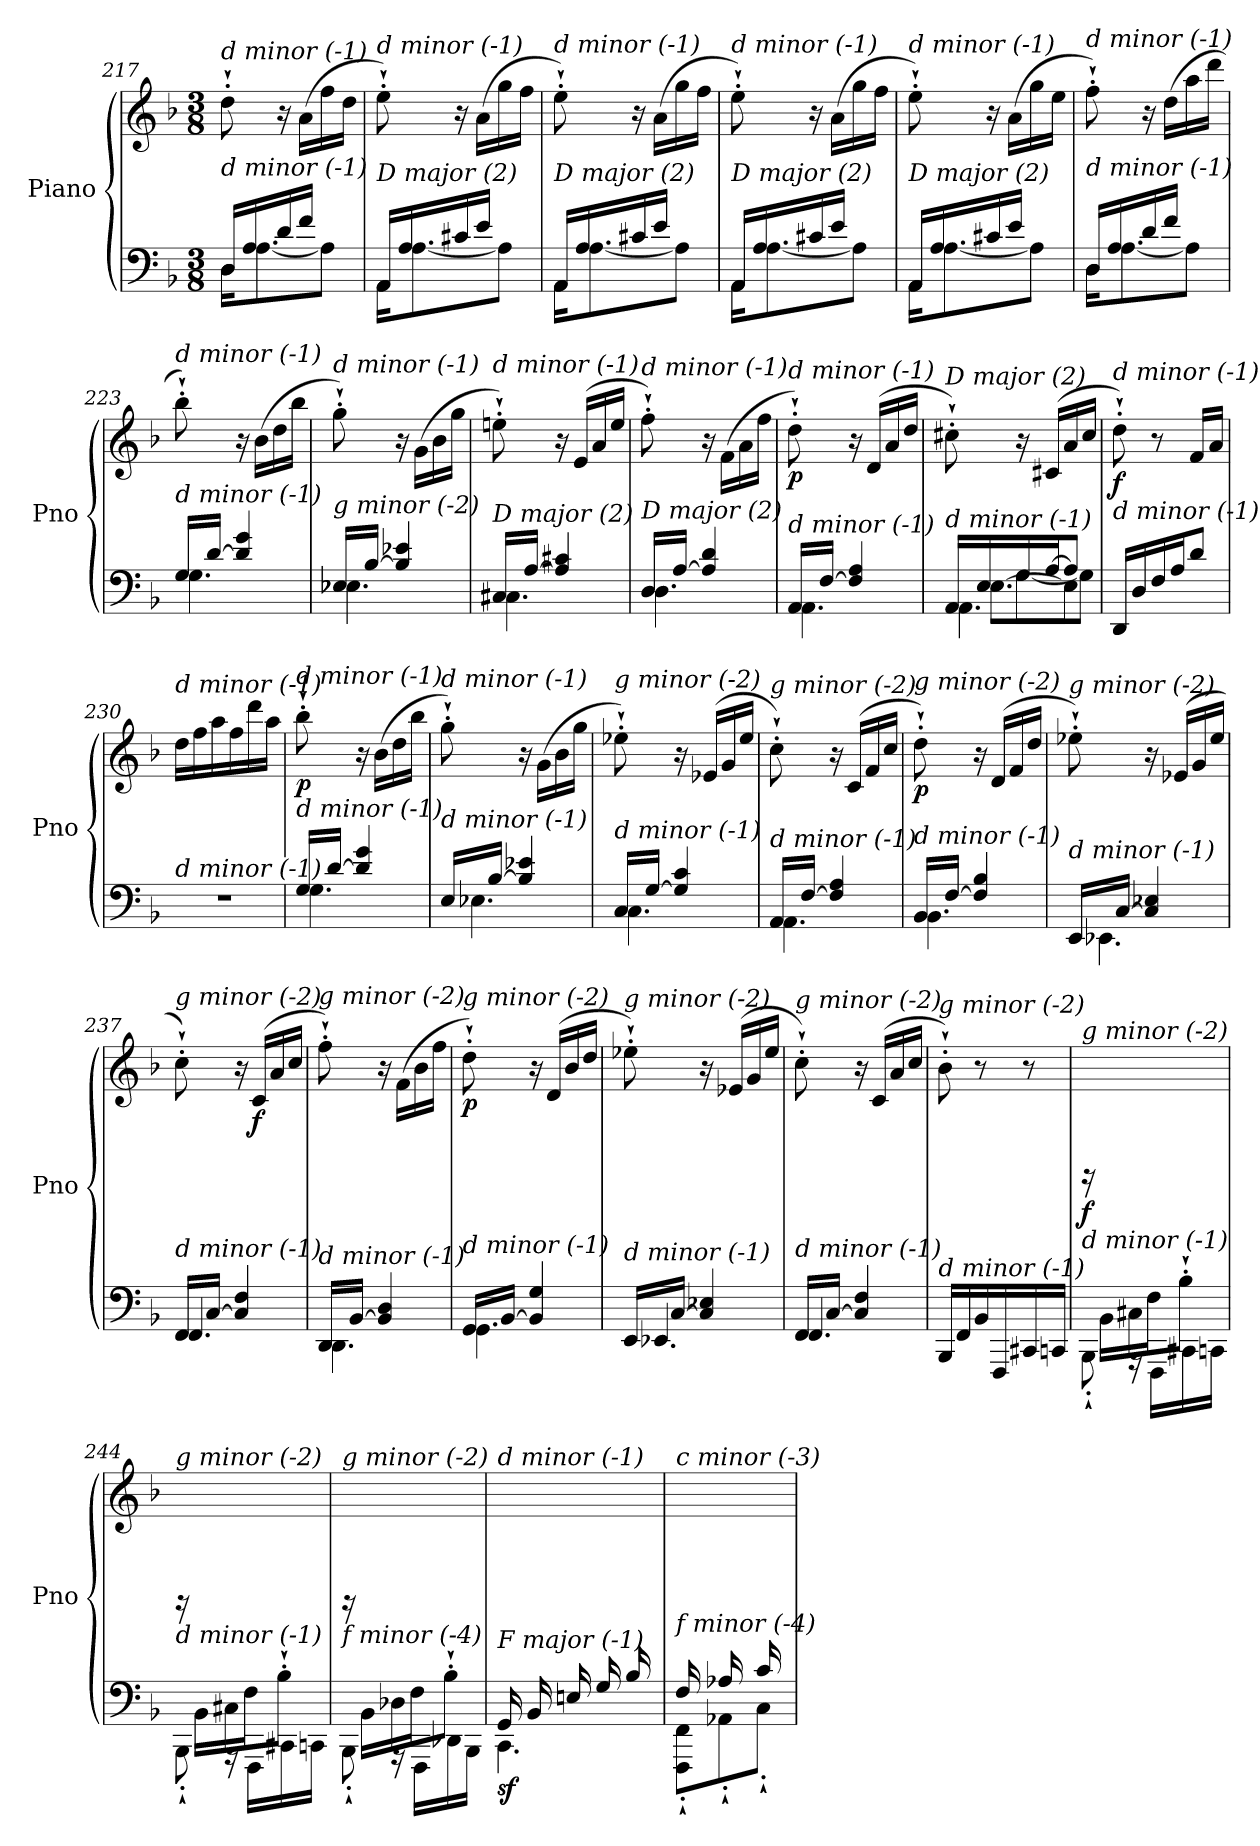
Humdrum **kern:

**kern	**kern	**dynam
*part1	*part1	*part1
*staff2	*staff1	*staff1/2
*I"Piano	*	*
*I'Pno	*	*
!!LO:LB:g=z
*clefF4	*clefG2	*
*k[b-]	*k[b-]	*
*M3/8	*M3/8	*
=217	=217	=217
*^	*	*
!	!	!LO:TX:i:t=d minor (-1)	!
!LO:TX:i:t=d minor (-1)	!	!	!
16D/LL	16D\KL	8dd'`\	.
16A/	[8.A\	.	.
16d/	.	16r	.
16f/JJ	.	(>16a\LL	.
8ryy	8A\J]	16ff\	.
.	.	16dd\JJ	.
=218	=218	=218	=218
!	!	!LO:TX:i:t=d minor (-1)	!
!LO:TX:i:t=D major (2)	!	!	!
16AA/LL	16AA\KL	8ee'`\)	.
16A/	[8.A\	.	.
16c#X/	.	16r	.
16e/JJ	.	(>16a\LL	.
8ryy	8A\J]	16gg\	.
.	.	16ff\JJ	.
=219	=219	=219	=219
!	!	!LO:TX:i:t=d minor (-1)	!
!LO:TX:i:t=D major (2)	!	!	!
16AA/LL	16AA\KL	8ee'`\)	.
16A/	[8.A\	.	.
16c#X/	.	16r	.
16e/JJ	.	(>16a\LL	.
8ryy	8A\J]	16gg\	.
.	.	16ff\JJ	.
=220	=220	=220	=220
!	!	!LO:TX:i:t=d minor (-1)	!
!LO:TX:i:t=D major (2)	!	!	!
16AA/LL	16AA\KL	8ee'`\)	.
16A/	[8.A\	.	.
16c#X/	.	16r	.
16e/JJ	.	(>16a\LL	.
8ryy	8A\J]	16gg\	.
.	.	16ff\JJ	.
!!LO:PB:g=z
=221	=221	=221	=221
!	!	!LO:TX:i:t=d minor (-1)	!
!LO:TX:i:t=D major (2)	!	!	!
16AA/LL	16AA\KL	8ee'`\)	.
16A/	[8.A\	.	.
16c#X/	.	16r	.
16e/JJ	.	(>16a\LL	.
8ryy	8A\J]	16gg\	.
.	.	16ee\JJ	.
!!LO:LB:g=z
=222	=222	=222	=222
!	!	!LO:TX:i:t=d minor (-1)	!
!LO:TX:i:t=d minor (-1)	!	!	!
16D/LL	16D\KL	8ff'`\)	.
16A/	[8.A\	.	.
16d/	.	16r	.
!	!	!	!LO:DY:b
16f/JJ	.	(>16dd\LL	other-dynamics
8ryy	8A\J]	16aa\	.
.	.	16ddd\JJ	.
=223	=223	=223	=223
!	!	!LO:TX:i:t=d minor (-1)	!
!LO:TX:i:t=d minor (-1)	!	!	!
16G/LL	4.G\	8bb-'`\)	.
[16d/JJ	.	.	.
4d/] 4g/	.	16r	.
.	.	(>16b-\LL	.
.	.	16dd\	.
.	.	16bb-\JJ	.
=224	=224	=224	=224
!	!	!LO:TX:i:t=d minor (-1)	!
!LO:TX:i:t=g minor (-2)	!	!	!
16E-X/LL	4.E-\	8gg'`\)	.
[16B-/JJ	.	.	.
4B-/] 4e-X/	.	16r	.
.	.	(>16g\LL	.
.	.	16b-\	.
.	.	16gg\JJ	.
=225	=225	=225	=225
!	!	!LO:TX:i:t=d minor (-1)	!
!LO:TX:i:t=D major (2)	!	!	!
!	!	!	!LO:DY:b
16C#X/LL	4.C#\	8een'`\)	other-dynamics
[16A/JJ	.	.	.
4A/] 4c#X/	.	16r	.
.	.	(>16e/LL	.
.	.	16a/	.
.	.	16ee/JJ	.
=226	=226	=226	=226
!	!	!LO:TX:i:t=d minor (-1)	!
!LO:TX:i:t=D major (2)	!	!	!
16D/LL	4.D\	8ff'`\)	.
[16A/JJ	.	.	.
4A/] 4d/	.	16r	.
.	.	(>16f\LL	.
.	.	16a\	.
.	.	16ff\JJ	.
!!LO:LB:g=z
=227	=227	=227	=227
!	!	!LO:TX:i:t=d minor (-1)	!
!LO:TX:i:t=d minor (-1)	!	!	!
!	!	!	!LO:DY:b
16AA/LL	4.AA\	8dd'`\)	p
[16F/JJ	.	.	.
4F/] 4A/	.	16r	.
!	!	!	!LO:DY:b
.	.	(>16d/LL	other-dynamics
.	.	16a/	.
.	.	16dd/JJ	.
=228	=228	=228	=228
*^	*^	*	*
!	!	!	!	!LO:TX:i:t=D major (2)	!
!LO:TX:i:t=d minor (-1)	!	!	!	!	!
16AA/LL	4.AA\	16ryy	8ryy	8cc#X'`\)	.
16E/	.	[8.E\L	.	.	.
16G/	.	.	[8G\L	16r	.
[16A/J	.	.	.	(>16c#X/LL	.
8A/J]	.	8E\J]	8G\J]	16a/	.
.	.	.	.	16cc#/JJ	.
*v	*v	*v	*v	*	*
=229	=229	=229
!	!LO:TX:i:t=d minor (-1)	!
!LO:TX:i:t=d minor (-1)	!	!
!	!	!LO:DY:b
16DD/LL	8dd'`\)	f
16D/	.	.
16F/	8r	.
16A/J	.	.
8d/J	16f/LL	.
.	16a/JJ	.
=230	=230	=230
!	!LO:TX:i:t=d minor (-1)	!
!LO:TX:i:t=d minor (-1)	!	!
4.r	16dd\LL	.
.	16ff\	.
.	16aa\	.
.	16ff\	.
.	16ddd\	.
.	16aa\JJ	.
=231	=231	=231
*^	*	*
!	!	!LO:TX:i:t=d minor (-1)	!
!LO:TX:i:t=d minor (-1)	!	!	!
!	!	!	!LO:DY:b
16G/LL	4.G\	8bb-'`\	p
[16d/JJ	.	.	.
4d/] 4g/	.	16r	.
!	!	!	!LO:DY:b
.	.	(>16b-\LL	other-dynamics
.	.	16dd\	.
.	.	16bb-\JJ	.
!!LO:LB:g=z
=232	=232	=232	=232
!	!	!LO:TX:i:t=d minor (-1)	!
!LO:TX:i:t=d minor (-1)	!	!	!
16E/LL	4.E-X\	8gg'`\)	.
[16B-/JJ	.	.	.
4B-/] 4e-X/	.	16r	.
.	.	(>16g\LL	.
.	.	16b-\	.
.	.	16gg\JJ	.
=233	=233	=233	=233
!	!	!LO:TX:i:t=g minor (-2)	!
!LO:TX:i:t=d minor (-1)	!	!	!
16C/LL	4.C\	8ee-X'`\)	.
[16G/JJ	.	.	.
4G/] 4c/	.	16r	.
.	.	(>16e-X/LL	.
.	.	16g/	.
.	.	16ee-/JJ	.
=234	=234	=234	=234
!	!	!LO:TX:i:t=g minor (-2)	!
!LO:TX:i:t=d minor (-1)	!	!	!
16AA/LL	4.AA\	8cc'`\)	.
[16F/JJ	.	.	.
4F/] 4A/	.	16r	.
.	.	(>16c/LL	.
.	.	16f/	.
.	.	16cc/JJ	.
=235	=235	=235	=235
!	!	!LO:TX:i:t=g minor (-2)	!
!LO:TX:i:t=d minor (-1)	!	!	!
!	!	!	!LO:DY:b
16BB-/LL	4.BB-\	8dd'`\)	p
[16F/JJ	.	.	.
4F/] 4B-/	.	16r	.
.	.	(>16d/LL	.
.	.	16f/	.
.	.	16dd/JJ	.
=236	=236	=236	=236
!	!	!LO:TX:i:t=g minor (-2)	!
!LO:TX:i:t=d minor (-1)	!	!	!
!	!	!	!LO:DY:b
16EE/LL	4.EE-X\	8ee-X'`\)	other-dynamics
[16C/JJ	.	.	.
4C/] 4E-X/	.	16r	.
.	.	(>16e-X/LL	.
.	.	16g/	.
.	.	16ee-/JJ	.
!!LO:LB:g=z
=237	=237	=237	=237
!	!	!LO:TX:i:t=g minor (-2)	!
!LO:TX:i:t=d minor (-1)	!	!	!
16FF/LL	4.FF/	8cc'`\)	.
[16C/JJ	.	.	.
4C/] 4F/	.	16r	.
!	!	!	!LO:DY:b
.	.	(>16c/LL	f
.	.	16a/	.
.	.	16cc/JJ	.
=238	=238	=238	=238
!	!	!LO:TX:i:t=g minor (-2)	!
!LO:TX:i:t=d minor (-1)	!	!	!
16DD/LL	4.DD\	8ff'`\)	.
[16BB-/JJ	.	.	.
4BB-/] 4D/	.	16r	.
.	.	(>16f\LL	.
.	.	16b-\	.
.	.	16ff\JJ	.
=239	=239	=239	=239
!	!	!LO:TX:i:t=g minor (-2)	!
!LO:TX:i:t=d minor (-1)	!	!	!
!	!	!	!LO:DY:b
16GG/LL	4.GG\	8dd'`\)	p
[16BB-/JJ	.	.	.
4BB-/] 4G/	.	16r	.
!	!	!	!LO:DY:b
.	.	(>16d/LL	other-dynamics
.	.	16b-/	.
.	.	16dd/JJ	.
=240	=240	=240	=240
!	!	!LO:TX:i:t=g minor (-2)	!
!LO:TX:i:t=d minor (-1)	!	!	!
16EE/LL	4.EE-X/	8ee-X'`\)	.
[16C/JJ	.	.	.
4C/] 4E-X/	.	16r	.
.	.	(>16e-X/LL	.
.	.	16g/	.
.	.	16ee-/JJ	.
=241	=241	=241	=241
!	!	!LO:TX:i:t=g minor (-2)	!
!LO:TX:i:t=d minor (-1)	!	!	!
16FF/LL	4.FF/	8cc'`\)	.
[16C/JJ	.	.	.
4C/] 4F/	.	16r	.
.	.	(>16c/LL	.
.	.	16a/	.
.	.	16cc/JJ	.
*v	*v	*	*
!!LO:PB:g=z
=242	=242	=242
!	!LO:TX:i:t=g minor (-2)	!
!LO:TX:i:t=d minor (-1)	!	!
16BBB-/LL	8b-'`\)	.
16FF/	.	.
16BB-/	8r	.
16FFF/	.	.
16CC#Xi/	8r	.
16CC/JJ	.	.
=243	=243	=243
*^	*	*
!	!	!LO:TX:i:t=g minor (-2)	!
!LO:TX:i:t=d minor (-1)	!	!	!
!	!	!	!LO:DY:b
16ryy	8BBB-'`\	16rCC	f
16BB-\LL	.	4ryy	.
16C#Xi\	16rAAA	.	.
16F\J	16FFF\LL	.	.
8B-'`\J	16CC#Xi\	.	.
.	16CC\JJ	16ryy	.
=244	=244	=244	=244
!	!	!LO:TX:i:t=g minor (-2)	!
!LO:TX:i:t=d minor (-1)	!	!	!
16ryy	8BBB-'`\	16rCC	.
16BB-\LL	.	4ryy	.
16C#Xi\	16rAAA	.	.
16F\J	16FFF\LL	.	.
8B-'`\J	16CC#Xi\	.	.
.	16CC\JJ	16ryy	.
=245	=245	=245	=245
!	!	!LO:TX:i:t=g minor (-2)	!
!LO:TX:i:t=f minor (-4)	!	!	!
16ryy	8BBB-'`\	16rCC	.
16BB-\LL	.	4ryy	.
16D-X\	16rAAA	.	.
16F\J	16FFF\LL	.	.
8B-'`\J	16DD-X\	.	.
.	16BBB-\JJ	16ryy	.
=246	=246	=246	=246
!	!	!LO:TX:i:t=d minor (-1)	!
!LO:TX:i:t=F major (-1)	!	!	!
!	!	!	!LO:DY:b=2
16GG/LL	4.CC\	4ryy	sf
16BB-/	.	.	.
16En/	.	.	.
16G/	.	.	.
16B-/	.	16ryy	.
16ryy	.	16e\JJ	.
!!LO:LB:g=z
=247	=247	=247	=247
!	!	!LO:TX:i:t=c minor (-3)	!
!LO:TX:i:t=f minor (-4)	!	!	!
16F/LL	8FFF\'` 8FF\'`L	16ryy	.
16ryy	.	16f\	.
16A-X/	8AA-X'`\	16ryy	.
16ryy	.	16a-X\	.
16c/	8C'`\J	16ryy	.
16ryy	.	16cc\JJ	.
*v	*v	*	*
=	=	=
*-	*-	*-
